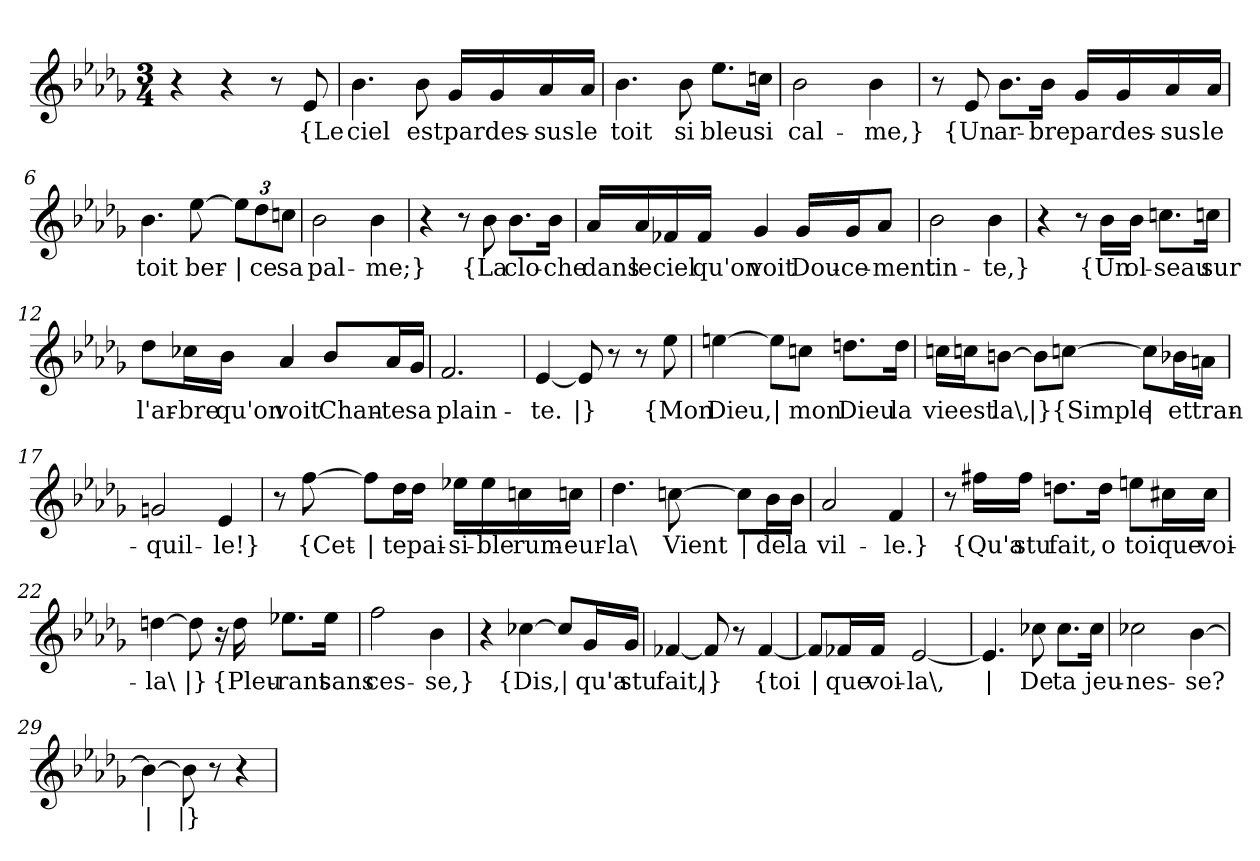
**kern	**text
*part1	*part1
*staff1	*staff1
*clefG2	*
*k[b-e-a-d-g-]	*
*M3/4	*
=1	=1
4r	.
4r	.
8r	.
!	!LO:LY:b
8e-/	{Le
=2	=2
!	!LO:LY:b
4.b-\	ciel
!	!LO:LY:b
8b-\	est
!	!LO:LY:b
16g-/LL	par
!	!LO:LY:b
16g-/	des-
!	!LO:LY:b
16a-/	-sus
!	!LO:LY:b
16a-/JJ	le
=3	=3
!	!LO:LY:b
4.b-\	toit
!	!LO:LY:b
8b-\	si
!	!LO:LY:b
8.ee-\L	bleu
!	!LO:LY:b
16ccn\Jk	si
=4	=4
!	!LO:LY:b
2b-\	cal-
!	!LO:LY:b
4b-\	-me,}
=5	=5
8r	.
!	!LO:LY:b
8e-/	{Un
!	!LO:LY:b
8.b-\L	ar-
!	!LO:LY:b
16b-\Jk	-bre
!	!LO:LY:b
16g-/LL	par
!	!LO:LY:b
16g-/	des-
!	!LO:LY:b
16a-/	-sus
!	!LO:LY:b
16a-/JJ	le
!!LO:LB:g=z
=6	=6
!	!LO:LY:b
4.b-\	toit
!	!LO:LY:b
[8ee-\	ber-
*Xbrackettup	*
!	!LO:LY:b
12ee-\L]	|
!	!LO:LY:b
12dd-\	-ce
!	!LO:LY:b
12ccn\J	sa
=7	=7
!	!LO:LY:b
2b-\	pal-
!	!LO:LY:b
4b-\	-me;}
=8	=8
4r	.
8r	.
!	!LO:LY:b
8b-\	{La
!	!LO:LY:b
8.b-\L	clo-
!	!LO:LY:b
16b-\Jk	-che
=9	=9
!	!LO:LY:b
16a-/LL	dans
!	!LO:LY:b
16a-/	le
!	!LO:LY:b
16f-X/	ciel
!	!LO:LY:b
16f-/JJ	qu'on
!	!LO:LY:b
4g-/	voit
!	!LO:LY:b
16g-/LL	Dou-
!	!LO:LY:b
16g-/J	-ce-
!	!LO:LY:b
8a-/J	-ment
=10	=10
!	!LO:LY:b
2b-\	tin-
!	!LO:LY:b
4b-\	-te,}
!!LO:LB:g=z
=11	=11
4r	.
8r	.
!	!LO:LY:b
16b-\LL	{Un
!	!LO:LY:b
16b-\JJ	ol-
!	!LO:LY:b
8.ccn\L	-seau
!	!LO:LY:b
16ccn\Jk	sur
=12	=12
!	!LO:LY:b
8dd-\L	l'ar-
!	!LO:LY:b
16cc-X\L	-bre
!	!LO:LY:b
16b-\JJ	qu'on
!	!LO:LY:b
4a-/	voit
!	!LO:LY:b
8b-/L	Chan-
!	!LO:LY:b
16a-/L	-te
!	!LO:LY:b
16g-/JJ	sa
=13	=13
!	!LO:LY:b
2.f/	plain-
=14	=14
!	!LO:LY:b
[4e-/	-te.
!	!LO:LY:b
8e-/]	|}
8r	.
8r	.
!	!LO:LY:b
8ee-\	{Mon
=15	=15
!	!LO:LY:b
[4een\	Dieu,
!	!LO:LY:b
8ee\L]	|
!	!LO:LY:b
8ccn\J	mon
!	!LO:LY:b
8.ddn\L	Dieu
!	!LO:LY:b
16dd\Jk	la
!!LO:LB:g=z
=16	=16
!	!LO:LY:b
16ccn\LL	vie
!	!LO:LY:b
16ccn\J	est
!	!LO:LY:b
[8bn\J	la\,
!	!LO:LY:b
8b\L]	|}
!	!LO:LY:b
[8ccn\J	{Simple
!	!LO:LY:b
8ccn\L]	|
!	!LO:LY:b
16b-X\L	et
!	!LO:LY:b
16an\JJ	tran-
=17	=17
!	!LO:LY:b
2gn/	-quil-
!	!LO:LY:b
4e-/	le!}
=18	=18
8r	.
!	!LO:LY:b
[8ff\	{Cet-
!	!LO:LY:b
8ff\L]	|
!	!LO:LY:b
16dd-\L	-te
!	!LO:LY:b
16dd-\JJ	pai-
!	!LO:LY:b
16ee-X\LL	-si-
!	!LO:LY:b
16ee-\	-ble
!	!LO:LY:b
16ccn\	rum-
!	!LO:LY:b
16ccn\JJ	-eur-
=19	=19
!	!LO:LY:b
4.dd-\	-la\
!	!LO:LY:b
[8ccn\	Vient
!	!LO:LY:b
8ccn\L]	|
!	!LO:LY:b
16b-\L	de
!	!LO:LY:b
16b-\JJ	la
!!LO:LB:g=z
=20	=20
!	!LO:LY:b
2a-/	vil-
!	!LO:LY:b
4f/	-le.}
=21	=21
8r	.
!	!LO:LY:b
16ff#X\LL	{Qu'a
!	!LO:LY:b
16ff#\JJ	stu
!	!LO:LY:b
8.ddn\L	fait,
!	!LO:LY:b
16dd\Jk	o
!	!LO:LY:b
8een\L	toi
!	!LO:LY:b
16cc#X\L	que
!	!LO:LY:b
16cc#\JJ	voi-
=22	=22
!	!LO:LY:b
[4ddn\	-la\
!	!LO:LY:b
8dd\]	|}
16r	.
!	!LO:LY:b
16dd\	{Pleu-
!	!LO:LY:b
8.ee-X\L	-rant
!	!LO:LY:b
16ee-\Jk	sans
=23	=23
!	!LO:LY:b
2ff\	ces-
!	!LO:LY:b
4b-\	-se,}
=24	=24
4r	.
!	!LO:LY:b
[4cc-X\	{Dis,
!	!LO:LY:b
8cc-/L]	|
!	!LO:LY:b
16g-/L	qu'a
!	!LO:LY:b
16g-/JJ	stu
!!LO:LB:g=z
=25	=25
!	!LO:LY:b
[4f-X/	fait,
!	!LO:LY:b
8f-/]	|}
8r	.
!	!LO:LY:b
[4f-/	{toi
=26	=26
!	!LO:LY:b
8f-/L]	|
!	!LO:LY:b
16f-X/L	que
!	!LO:LY:b
16f-/JJ	voi-
!	!LO:LY:b
[2e-/	-la\,
=27	=27
!	!LO:LY:b
4.e-/]	|
!	!LO:LY:b
8cc-X\	De
!	!LO:LY:b
8.cc-\L	ta
!	!LO:LY:b
16cc-\Jk	jeu-
=28	=28
!	!LO:LY:b
2cc-X\	-nes-
!	!LO:LY:b
[4b-\	-se?
=29	=29
!	!LO:LY:b
4b-\_	|
!	!LO:LY:b
8b-\]	|}
8r	.
4r	.
=	=
*-	*-
